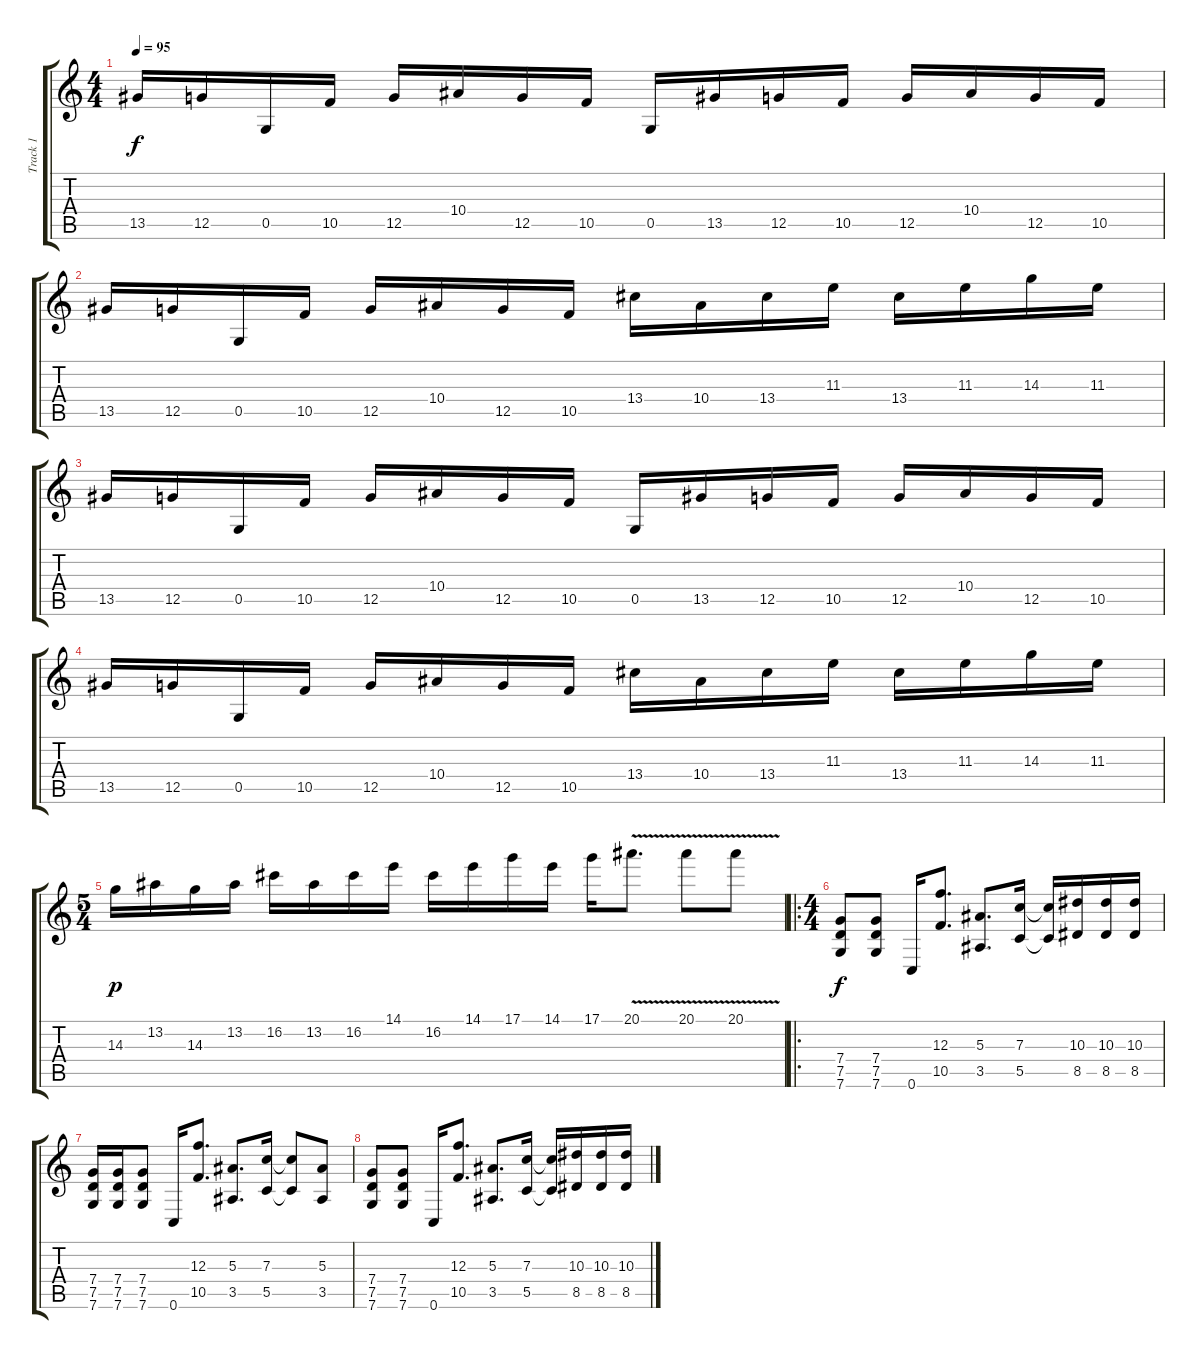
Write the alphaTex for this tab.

\track ("Track 1" "Track 1") {instrument distortionguitar}
\staff {score tabs}
\tuning (D4 A3 F3 C3 G2 C2) {hide}
\ts (4 4)
\tempo 95
\clef g2
\ks c
13.5.16{dy f} 12.5.16 0.5.16 10.5.16 12.5.16 10.4.16 12.5.16 10.5.16 0.5.16 13.5.16 12.5.16 10.5.16 12.5.16 10.4.16 12.5.16 10.5.16 |
13.5.16 12.5.16 0.5.16 10.5.16 12.5.16 10.4.16 12.5.16 10.5.16 13.4.16 10.4.16 13.4.16 11.3.16 13.4.16 11.3.16 14.3.16 11.3.16 |
13.5.16 12.5.16 0.5.16 10.5.16 12.5.16 10.4.16 12.5.16 10.5.16 0.5.16 13.5.16 12.5.16 10.5.16 12.5.16 10.4.16 12.5.16 10.5.16 |
13.5.16 12.5.16 0.5.16 10.5.16 12.5.16 10.4.16 12.5.16 10.5.16 13.4.16 10.4.16 13.4.16 11.3.16 13.4.16 11.3.16 14.3.16 11.3.16 |
\ts (5 4)
14.3.16{dy p} 13.2.16 14.3.16 13.2.16 16.2.16 13.2.16 16.2.16 14.1.16 16.2.16 14.1.16 17.1.16 14.1.16 17.1.16 20.1{v}.8{d} 20.1{v}.8 20.1{v}.8 |
\ro
\ts (4 4)
(7.4 7.5 7.6).8{dy f} (7.4 7.5 7.6).8 0.6.16 (12.3 10.5).8{d} (5.3 3.5).8{d} (7.3 5.5).16 (7.3{t} 5.5{t}).16 (10.3 8.5).16 (10.3 8.5).16 (10.3 8.5).16 |
(7.4 7.5 7.6).16 (7.4 7.5 7.6).16 (7.4 7.5 7.6).8 0.6.16 (12.3 10.5).8{d} (5.3 3.5).8{d} (7.3 5.5).16 (7.3{t} 5.5{t}).8 (5.3 3.5).8 |
(7.4 7.5 7.6).8 (7.4 7.5 7.6).8 0.6.16 (12.3 10.5).8{d} (5.3 3.5).8{d} (7.3 5.5).16 (7.3{t} 5.5{t}).16 (10.3 8.5).16 (10.3 8.5).16 (10.3 8.5).16
